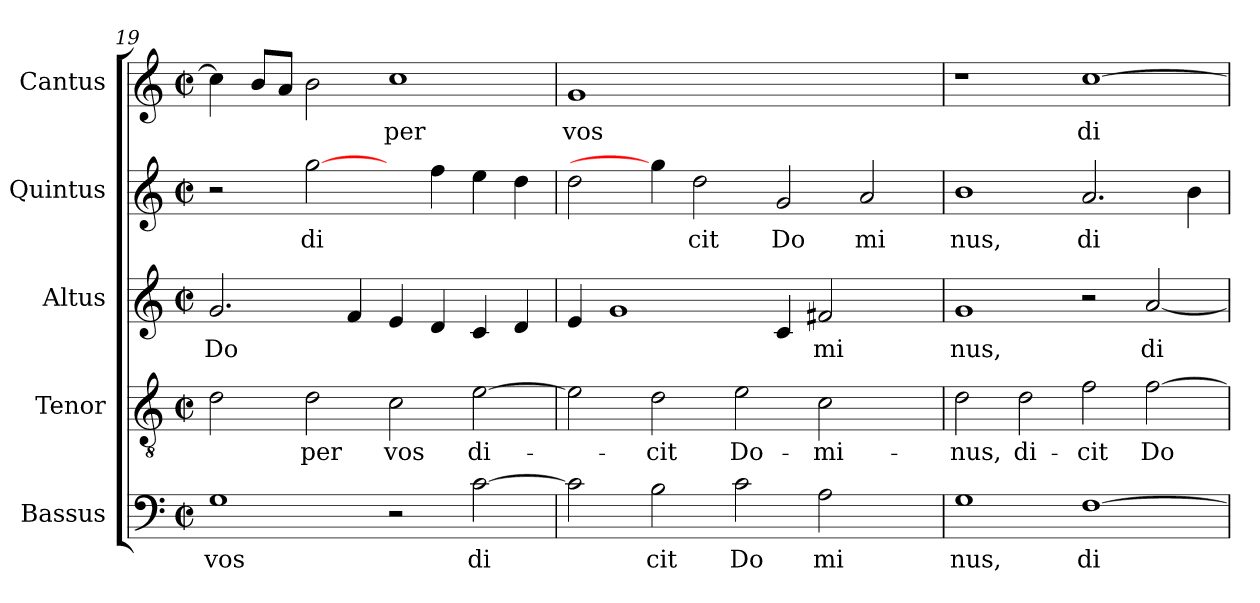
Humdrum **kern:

**kern	**text	**kern	**text	**kern	**text	**kern	**text	**kern	**text
*part5	*part5	*part4	*part4	*part3	*part3	*part2	*part2	*part1	*part1
*staff5	*staff5	*staff4	*staff4	*staff3	*staff3	*staff2	*staff2	*staff1	*staff1
*I"Bassus	*	*I"Tenor	*	*I"Altus	*	*I"Quintus	*	*I"Cantus	*
*clefF4	*	*clefGv2	*	*clefG2	*	*clefG2	*	*clefG2	*
*M2/2	*	*M2/2	*	*M2/2	*	*M2/2	*	*M2/2	*
*met(c|)	*	*met(c|)	*	*met(c|)	*	*met(c|)	*	*met(c|)	*
=19	=19	=19	=19	=19	=19	=19	=19	=19	=19
!	!LO:LY:b:cj	!	!	!	!LO:LY:b	!	!	!	!
1G	vos	2d\	.	2.g/	Do	2r	.	4cc\]	.
.	.	.	.	.	.	.	.	8b/L	.
.	.	.	.	.	.	.	.	8a/J	.
!	!	!	!LO:LY:b:cj	!	!	!	!LO:LY:b:cj	!	!
.	.	2d\	-per	.	.	[2gg\	di	2b\	.
.	.	.	.	4f/	.	.	.	.	.
!	!	!	!LO:LY:b:cj	!	!	!	!	!	!LO:LY:b:cj
2r	.	2c\	vos	4e/	.	4ryy	.	1cc	per
.	.	.	.	4d/	.	4ff\	.	.	.
!	!LO:LY:b:cj	!	!LO:LY:b:cj	!	!	!	!	!	!
[>2c\	di	[>2e\	di-	4c/	.	4ee\	.	.	.
.	.	.	.	4d/	.	4dd\	.	.	.
=20	=20	=20	=20	=20	=20	=20	=20	=20	=20
!	!	!	!	!	!	!	!	!	!LO:LY:b:cj
2c\]	.	2e\]	.	4e/	.	2dd\	.	1g	vos
.	.	.	.	1g	.	.	.	.	.
!	!LO:LY:b:cj	!	!LO:LY:b:cj	!	!	!	!	!	!
2B\	cit	2d\	-cit	.	.	4gg\]	.	.	.
!	!	!	!	!	!	!	!LO:LY:b:cj	!	!
.	.	.	.	.	.	2dd\	cit	.	.
!	!LO:LY:b:cj	!	!LO:LY:b:cj	!	!	!	!	!	!
2c\	Do	2e\	Do-	.	.	.	.	1ryy	.
!	!	!	!	!	!	!	!LO:LY:b:cj	!	!
.	.	.	.	4c/	.	2g/	Do	.	.
!	!LO:LY:b:cj	!	!LO:LY:b:cj	!	!LO:LY:b:cj	!	!	!	!
2A\	mi	2c\	-mi-	2f#/	mi	.	.	.	.
!	!	!	!	!	!	!	!LO:LY:b:cj	!	!
.	.	.	.	.	.	2a/	mi	.	.
4ryy	.	4ryy	.	4ryy	.	.	.	4ryy	.
=21	=21	=21	=21	=21	=21	=21	=21	=21	=21
!	!LO:LY:b:cj	!	!LO:LY:b:cj	!	!LO:LY:b:cj	!	!LO:LY:b:cj	!	!
1G	nus,	2d\	-nus,	1g	nus,	1b	nus,	1r	.
!	!	!	!LO:LY:b:cj	!	!	!	!	!	!
.	.	2d\	di-	.	.	.	.	.	.
!	!LO:LY:b:cj	!	!LO:LY:b:cj	!	!	!	!LO:LY:b:cj	!	!LO:LY:b:cj
[>1F	di	2f\	-cit	2r	.	2.a/	di	[>1cc	di
!	!	!	!LO:LY:b	!	!LO:LY:b:cj	!	!	!	!
.	.	[>2f\	Do-	[<2a/	di	.	.	.	.
.	.	.	.	.	.	4b\	.	.	.
=	=	=	=	=	=	=	=	=	=
*-	*-	*-	*-	*-	*-	*-	*-	*-	*-
